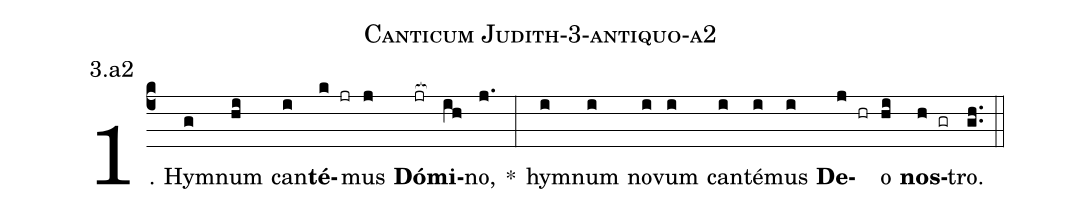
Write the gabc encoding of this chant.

name: Canticum Judith-3-antiquo-a2;
annotation: 3.a2;
%%
(c4)1. Hym(g)num(hi) can(i)<b>té</b>(k jr)mus(j) <b>Dó</b>(jr[ocb:1{])<b>mi</b>(ih[ocb:0}])no,(j.) *(:) hym(i)num(i) no(i)vum(i) can(i)té(i)mus(i) <b>De</b>(j hr)o(hi) <b>nos</b>(h gr)tro.(gh..) (::)
